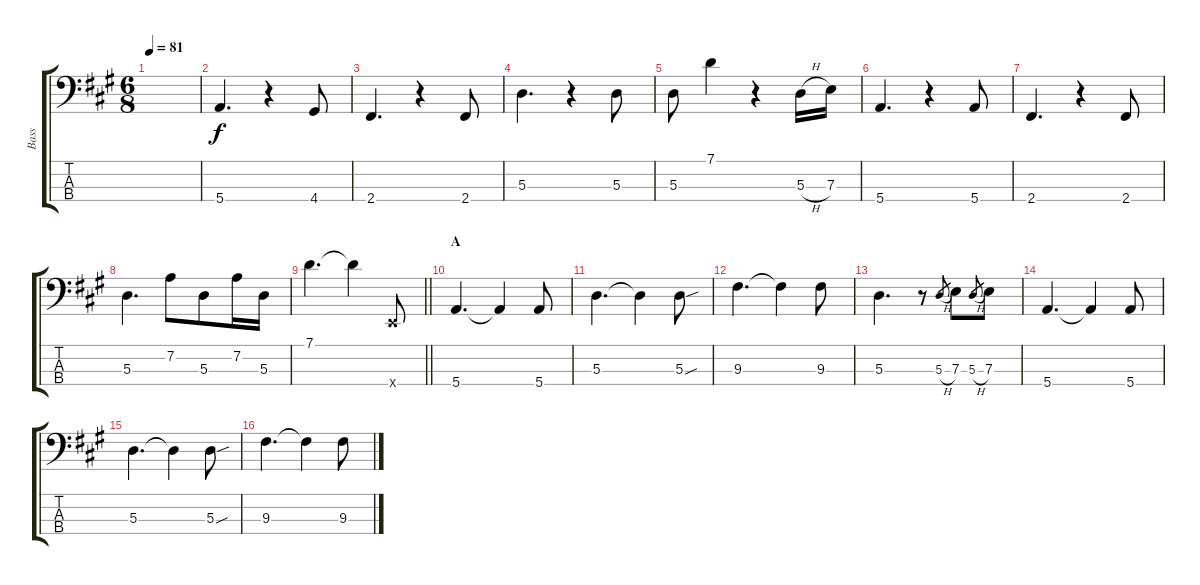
\track ("Bass" "Bass") {instrument electricbassfinger}
\staff {score tabs}
\tuning (G2 D2 A1 E1) {hide}
\ts (6 8)
\tempo 81
\clef f4
\ks a
|
5.4.4{d} r.4 4.4.8 |
2.4.4{d} r.4 2.4.8 |
5.3.4{d} r.4 5.3.8 |
5.3.8 7.1.4 r.4 5.3{h}.16 7.3.16 |
5.4.4{d} r.4 5.4.8 |
2.4.4{d} r.4 2.4.8 |
5.3.4{d} 7.2.8 5.3.8 7.2.16 5.3.16 |
\barLineRight lightlight
7.1.4{d} 7.1{t}.4 0.4{x}.8 |
\section ("" "A")
5.4.4{d} 5.4{t}.4 5.4.8 |
5.3.4{d} 5.3{t}.4 5.3{sou}.8 |
9.3.4{d} 9.3{t}.4 9.3.8 |
5.3.4{d} r.8 5.3{h}.8{gr} 7.3.8 5.3{h}.8{gr} 7.3.8 |
5.4.4{d} 5.4{t}.4 5.4.8 |
5.3.4{d} 5.3{t}.4 5.3{sou}.8 |
9.3.4{d} 9.3{t}.4 9.3.8
